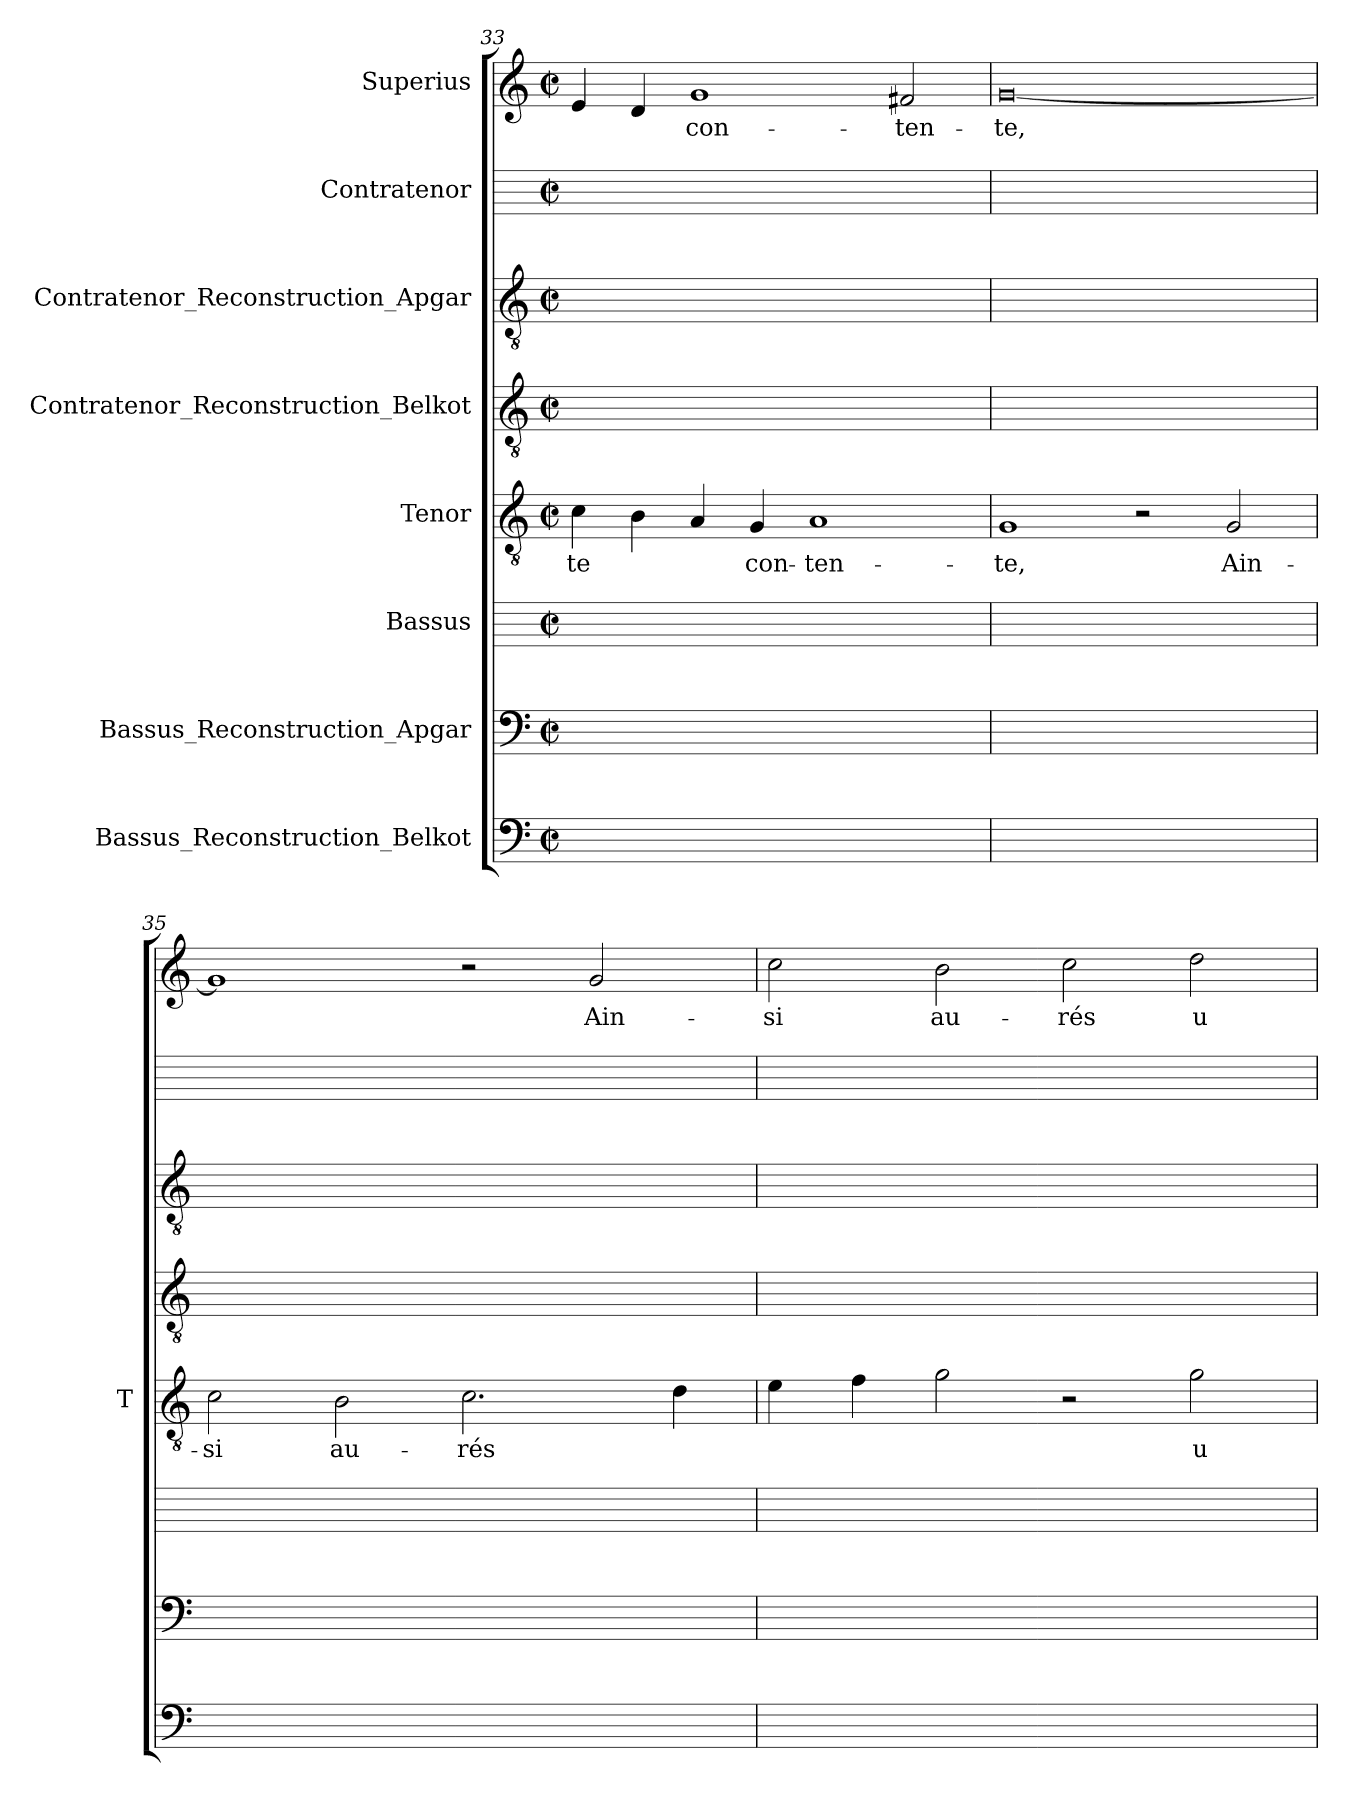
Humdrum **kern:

**kern	**kern	**kern	**kern	**text	**kern	**kern	**kern	**kern	**text
*part8	*part7	*part6	*part5	*part5	*part4	*part3	*part2	*part1	*part1
*staff8	*staff7	*staff6	*staff5	*staff5	*staff4	*staff3	*staff2	*staff1	*staff1
*I"Bassus_Reconstruction_Belkot	*I"Bassus_Reconstruction_Apgar	*I"Bassus	*I"Tenor	*	*I"Contratenor_Reconstruction_Belkot	*I"Contratenor_Reconstruction_Apgar	*I"Contratenor	*I"Superius	*
*	*	*	*I'T	*	*	*	*	*	*
*clefF4	*clefF4	*	*clefGv2	*	*clefGv2	*clefGv2	*	*clefG2	*
*k[]	*k[]	*	*k[]	*	*k[]	*k[]	*	*k[]	*
*C:	*C:	*	*C:	*	*C:	*C:	*	*C:	*
*M2/2	*M2/2	*M2/2	*M2/2	*	*M2/2	*M2/2	*M2/2	*M2/2	*
*met(c|)	*met(c|)	*met(c|)	*met(c|)	*	*met(c|)	*met(c|)	*met(c|)	*met(c|)	*
=33	=33	=33	=33	=33	=33	=33	=33	=33	=33
0ryy	0ryy	0ryy	4c	-te	0ryy	0ryy	0ryy	4e	.
.	.	.	4B	.	.	.	.	4d	.
.	.	.	4A	.	.	.	.	1g	con-
.	.	.	4G	con-	.	.	.	.	.
.	.	.	1A	ten-	.	.	.	.	.
.	.	.	.	.	.	.	.	2f#X	ten-
=34	=34	=34	=34	=34	=34	=34	=34	=34	=34
0ryy	0ryy	0ryy	1G	-te,	0ryy	0ryy	0ryy	[0g	-te,
.	.	.	2r	.	.	.	.	.	.
.	.	.	2G	Ain-	.	.	.	.	.
!!LO:PB:g=z
=35	=35	=35	=35	=35	=35	=35	=35	=35	=35
0ryy	0ryy	0ryy	2c	-si	0ryy	0ryy	0ryy	1g]	.
.	.	.	2B	au-	.	.	.	.	.
.	.	.	2.c	-rés	.	.	.	2r	.
.	.	.	.	.	.	.	.	2g	Ain-
.	.	.	4d	.	.	.	.	.	.
=36	=36	=36	=36	=36	=36	=36	=36	=36	=36
0ryy	0ryy	0ryy	4e	.	0ryy	0ryy	0ryy	2cc	-si
.	.	.	4f	.	.	.	.	.	.
.	.	.	2g	.	.	.	.	2b	au-
.	.	.	2r	.	.	.	.	2cc	-rés
.	.	.	2g	u-	.	.	.	2dd	u-
=	=	=	=	=	=	=	=	=	=
*-	*-	*-	*-	*-	*-	*-	*-	*-	*-
